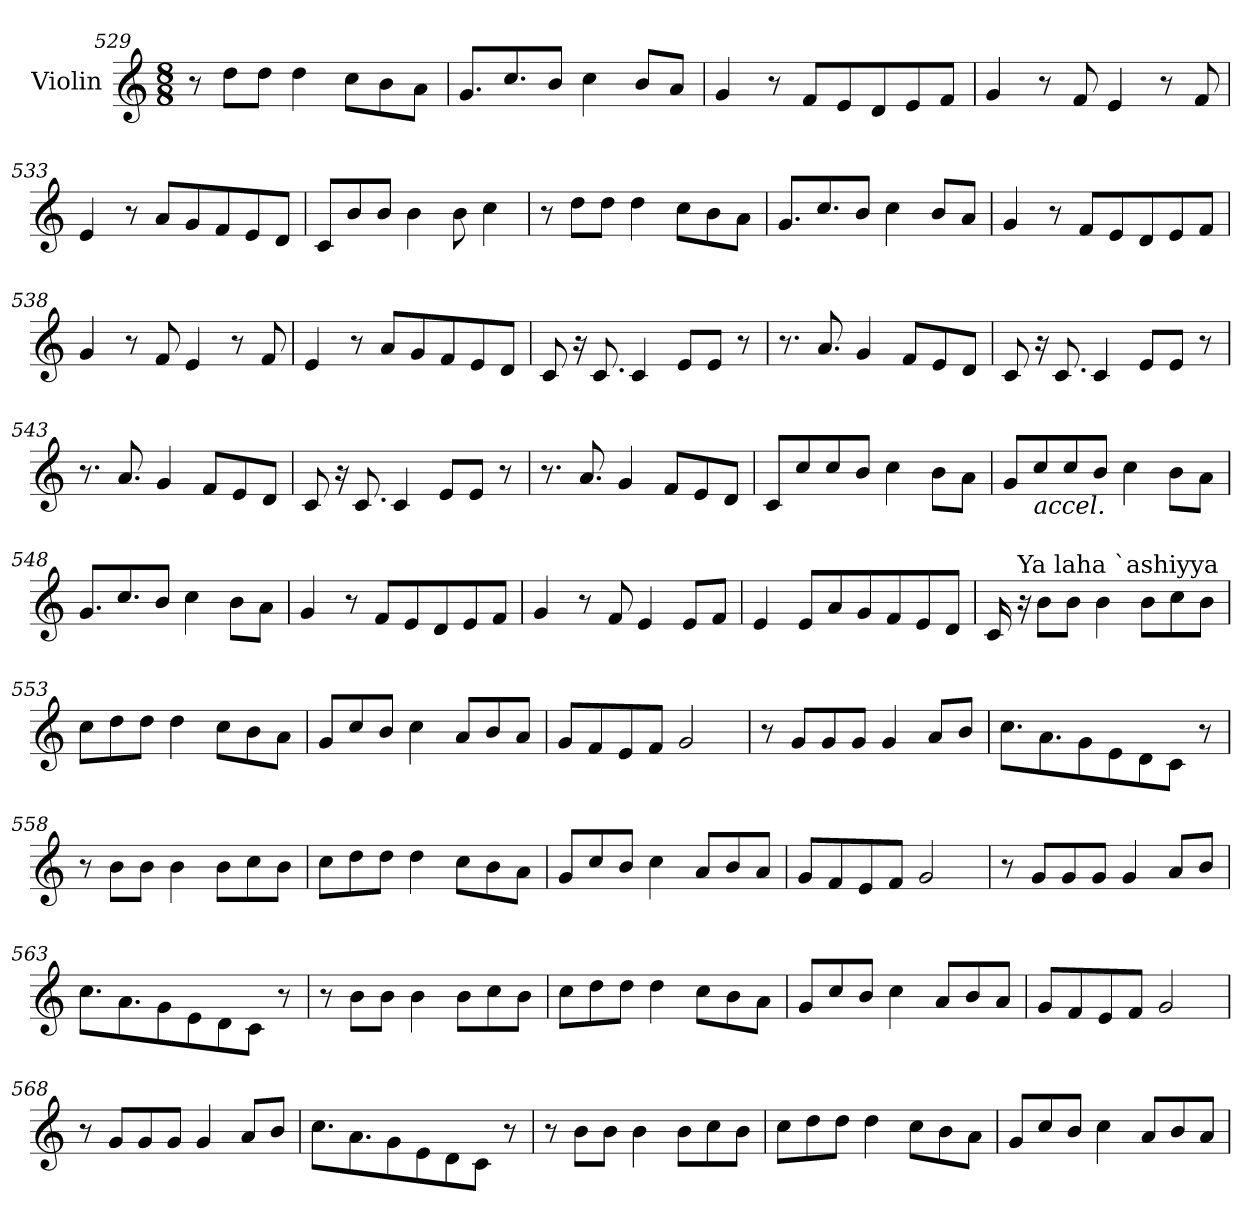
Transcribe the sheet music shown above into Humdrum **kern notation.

**kern
*part1
*staff1
*I"Violin
*clefG2
*k[]
*M8/8
=529
8r
8dd\L
8dd\J
4dd\
8cc\L
8b\
8a\J
=530
8.g/L
8.cc/
8b/J
4cc\
8b/L
8a/J
!!LO:LB:g=z
=531
4g/
8r
8f/L
8e/
8d/
8e/
8f/J
=532
4g/
8r
8f/
4e/
8r
8f/
=533
4e/
8r
8a/L
8g/
8f/
8e/
8d/J
=534
8c/L
8b/
8b/J
4b\
8b\
4cc\
!!LO:LB:g=z
=535
8r
8dd\L
8dd\J
4dd\
8cc\L
8b\
8a\J
=536
8.g/L
8.cc/
8b/J
4cc\
8b/L
8a/J
=537
4g/
8r
8f/L
8e/
8d/
8e/
8f/J
=538
4g/
8r
8f/
4e/
8r
8f/
!!LO:LB:g=z
=539
4e/
8r
8a/L
8g/
8f/
8e/
8d/J
=540
8c/
16r
8.c/
4c/
8e/L
8e/J
8r
=541
8.r
8.a/
4g/
8f/L
8e/
8d/J
=542
8c/
16r
8.c/
4c/
8e/L
8e/J
8r
!!LO:LB:g=z
=543
8.r
8.a/
4g/
8f/L
8e/
8d/J
=544
8c/
16r
8.c/
4c/
8e/L
8e/J
8r
=545
8.r
8.a/
4g/
8f/L
8e/
8d/J
=546
8c/L
8cc/
8cc/
8b/J
4cc\
8b\L
8a\J
!!LO:PB:g=z
=547
8g/L
!LO:TX:b:i:t=accel.
8cc/
8cc/
8b/J
4cc\
8b\L
8a\J
=548
8.g/L
8.cc/
8b/J
4cc\
8b\L
8a\J
=549
4g/
8r
8f/L
8e/
8d/
8e/
8f/J
=550
4g/
8r
8f/
4e/
8e/L
8f/J
!!LO:LB:g=z
=551
4e/
8e/L
8a/
8g/
8f/
8e/
8d/J
=552
*MM120
16c/
!LO:TX:a:t=Ya laha `ashiyya
16r
8b\L
8b\J
4b\
8b\L
8cc\
8b\J
=553
8cc\L
8dd\
8dd\J
4dd\
8cc\L
8b\
8a\J
=554
8g/L
8cc/
8b/J
4cc\
8a/L
8b/
8a/J
!!LO:LB:g=z
=555
8g/L
8f/
8e/
8f/J
2g/
=556
8r
8g/L
8g/
8g/J
4g/
8a/L
8b/J
=557
8.cc\L
8.a\
8g\
8e\
8d\
8c\J
8r
=558
8r
8b\L
8b\J
4b\
8b\L
8cc\
8b\J
!!LO:LB:g=z
=559
8cc\L
8dd\
8dd\J
4dd\
8cc\L
8b\
8a\J
=560
8g/L
8cc/
8b/J
4cc\
8a/L
8b/
8a/J
=561
8g/L
8f/
8e/
8f/J
2g/
=562
8r
8g/L
8g/
8g/J
4g/
8a/L
8b/J
!!LO:LB:g=z
=563
8.cc\L
8.a\
8g\
8e\
8d\
8c\J
8r
=564
8r
8b\L
8b\J
4b\
8b\L
8cc\
8b\J
=565
8cc\L
8dd\
8dd\J
4dd\
8cc\L
8b\
8a\J
=566
8g/L
8cc/
8b/J
4cc\
8a/L
8b/
8a/J
=567
8g/L
8f/
8e/
8f/J
2g/
!!LO:LB:g=z
=568
8r
8g/L
8g/
8g/J
4g/
8a/L
8b/J
=569
8.cc\L
8.a\
8g\
8e\
8d\
8c\J
8r
=570
8r
8b\L
8b\J
4b\
8b\L
8cc\
8b\J
=571
8cc\L
8dd\
8dd\J
4dd\
8cc\L
8b\
8a\J
!!LO:LB:g=z
=572
8g/L
8cc/
8b/J
4cc\
8a/L
8b/
8a/J
=
*-
